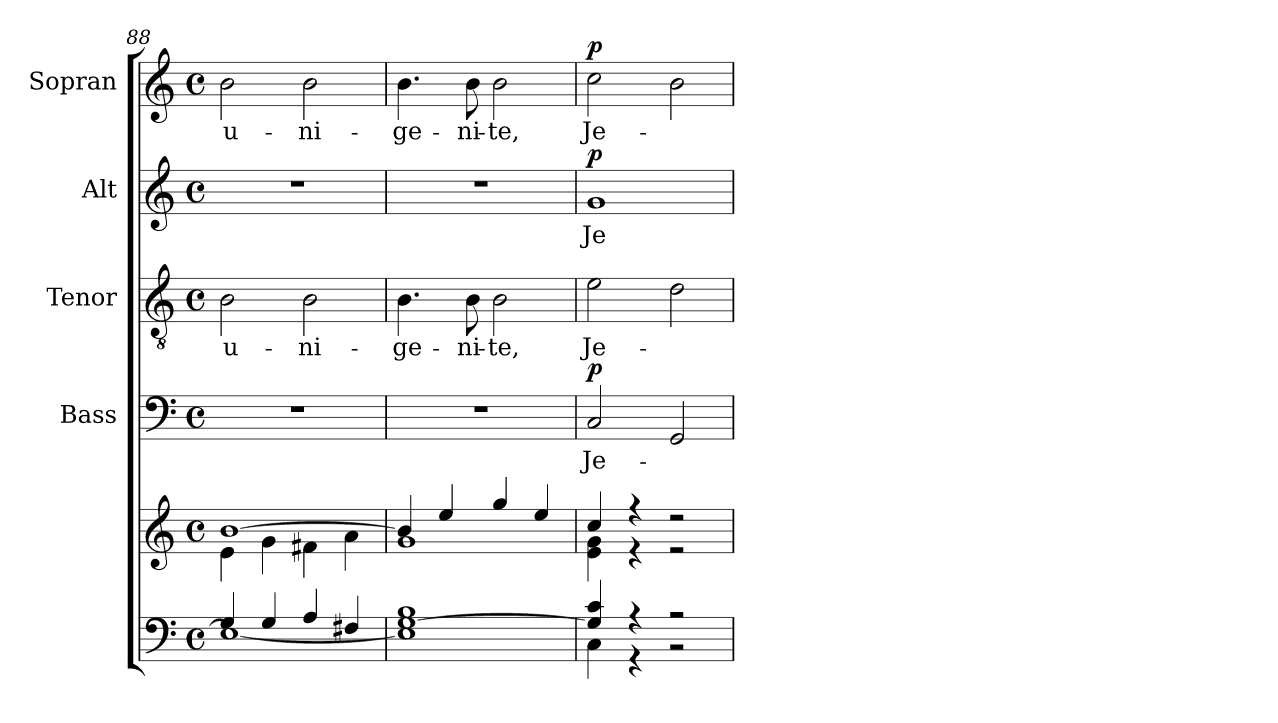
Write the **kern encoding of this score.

**kern	**kern	**kern	**text	**dynam	**kern	**text	**kern	**text	**dynam	**kern	**text	**dynam
*part5	*part5	*part4	*part4	*part4	*part3	*part3	*part2	*part2	*part2	*part1	*part1	*part1
*staff6	*staff5	*staff4	*staff4	*staff4	*staff3	*staff3	*staff2	*staff2	*staff2	*staff1	*staff1	*staff1
*	*	*I"Bass	*	*	*I"Tenor	*	*I"Alt	*	*	*I"Sopran	*	*
*	*	*I'B.	*	*	*I'T.	*	*I'A.	*	*	*I'S.	*	*
*clefF4	*clefG2	*clefF4	*	*	*clefGv2	*	*clefG2	*	*	*clefG2	*	*
*k[]	*k[]	*k[]	*	*	*k[]	*	*k[]	*	*	*k[]	*	*
*C:	*C:	*C:	*	*	*C:	*	*C:	*	*	*C:	*	*
*M4/4	*M4/4	*M4/4	*	*	*M4/4	*	*M4/4	*	*	*M4/4	*	*
*met(c)	*met(c)	*met(c)	*	*	*met(c)	*	*met(c)	*	*	*met(c)	*	*
=88	=88	=88	=88	=88	=88	=88	=88	=88	=88	=88	=88	=88
*^	*^	*	*	*	*	*	*	*	*	*	*	*
!	!	!	!	!	!	!	!	!LO:LY:b	!	!	!	!	!LO:LY:b	!
4G/	1E_	[>1b	4e\	1r	.	.	2B\	u-	1r	.	.	2b\	u-	.
4G/	.	.	4g\	.	.	.	.	.	.	.	.	.	.	.
!	!	!	!	!	!	!	!	!LO:LY:b	!	!	!	!	!LO:LY:b	!
4A/	.	.	4f#X\	.	.	.	2B\	-ni-	.	.	.	2b\	-ni-	.
4F#X/	.	.	4a\	.	.	.	.	.	.	.	.	.	.	.
!!LO:LB:g=z
=89	=89	=89	=89	=89	=89	=89	=89	=89	=89	=89	=89	=89	=89	=89
!	!	!	!	!	!	!	!	!LO:LY:b	!	!	!	!	!LO:LY:b	!
[>1G 1B	1E]	4b/]	1g	1r	.	.	4.B\	-ge-	1r	.	.	4.b\	-ge-	.
.	.	4ee/	.	.	.	.	.	.	.	.	.	.	.	.
!	!	!	!	!	!	!	!	!LO:LY:b	!	!	!	!	!LO:LY:b	!
.	.	.	.	.	.	.	8B\	-ni-	.	.	.	8b\	-ni-	.
!	!	!	!	!	!	!	!	!LO:LY:b	!	!	!	!	!LO:LY:b	!
.	.	4gg/	.	.	.	.	2B\	-te,	.	.	.	2b\	-te,	.
.	.	4ee/	.	.	.	.	.	.	.	.	.	.	.	.
=90	=90	=90	=90	=90	=90	=90	=90	=90	=90	=90	=90	=90	=90	=90
!	!	!	!	!	!LO:LY:b	!LO:DY:a	!	!LO:LY:b	!	!LO:LY:b	!LO:DY:a	!	!LO:LY:b	!LO:DY:a
4G/] 4c/	4C\	4cc/	4e\ 4g\	2C/	Je-	p	2e\	Je-	1g	Je-	p	2cc\	Je-	p
4r	4r	4r	4r	.	.	.	.	.	.	.	.	.	.	.
2r	2r	2r	2r	2GG/	.	.	2d\	.	.	.	.	2b\	.	.
*v	*v	*	*	*	*	*	*	*	*	*	*	*	*	*
*	*v	*v	*	*	*	*	*	*	*	*	*	*	*
=	=	=	=	=	=	=	=	=	=	=	=	=
*-	*-	*-	*-	*-	*-	*-	*-	*-	*-	*-	*-	*-
